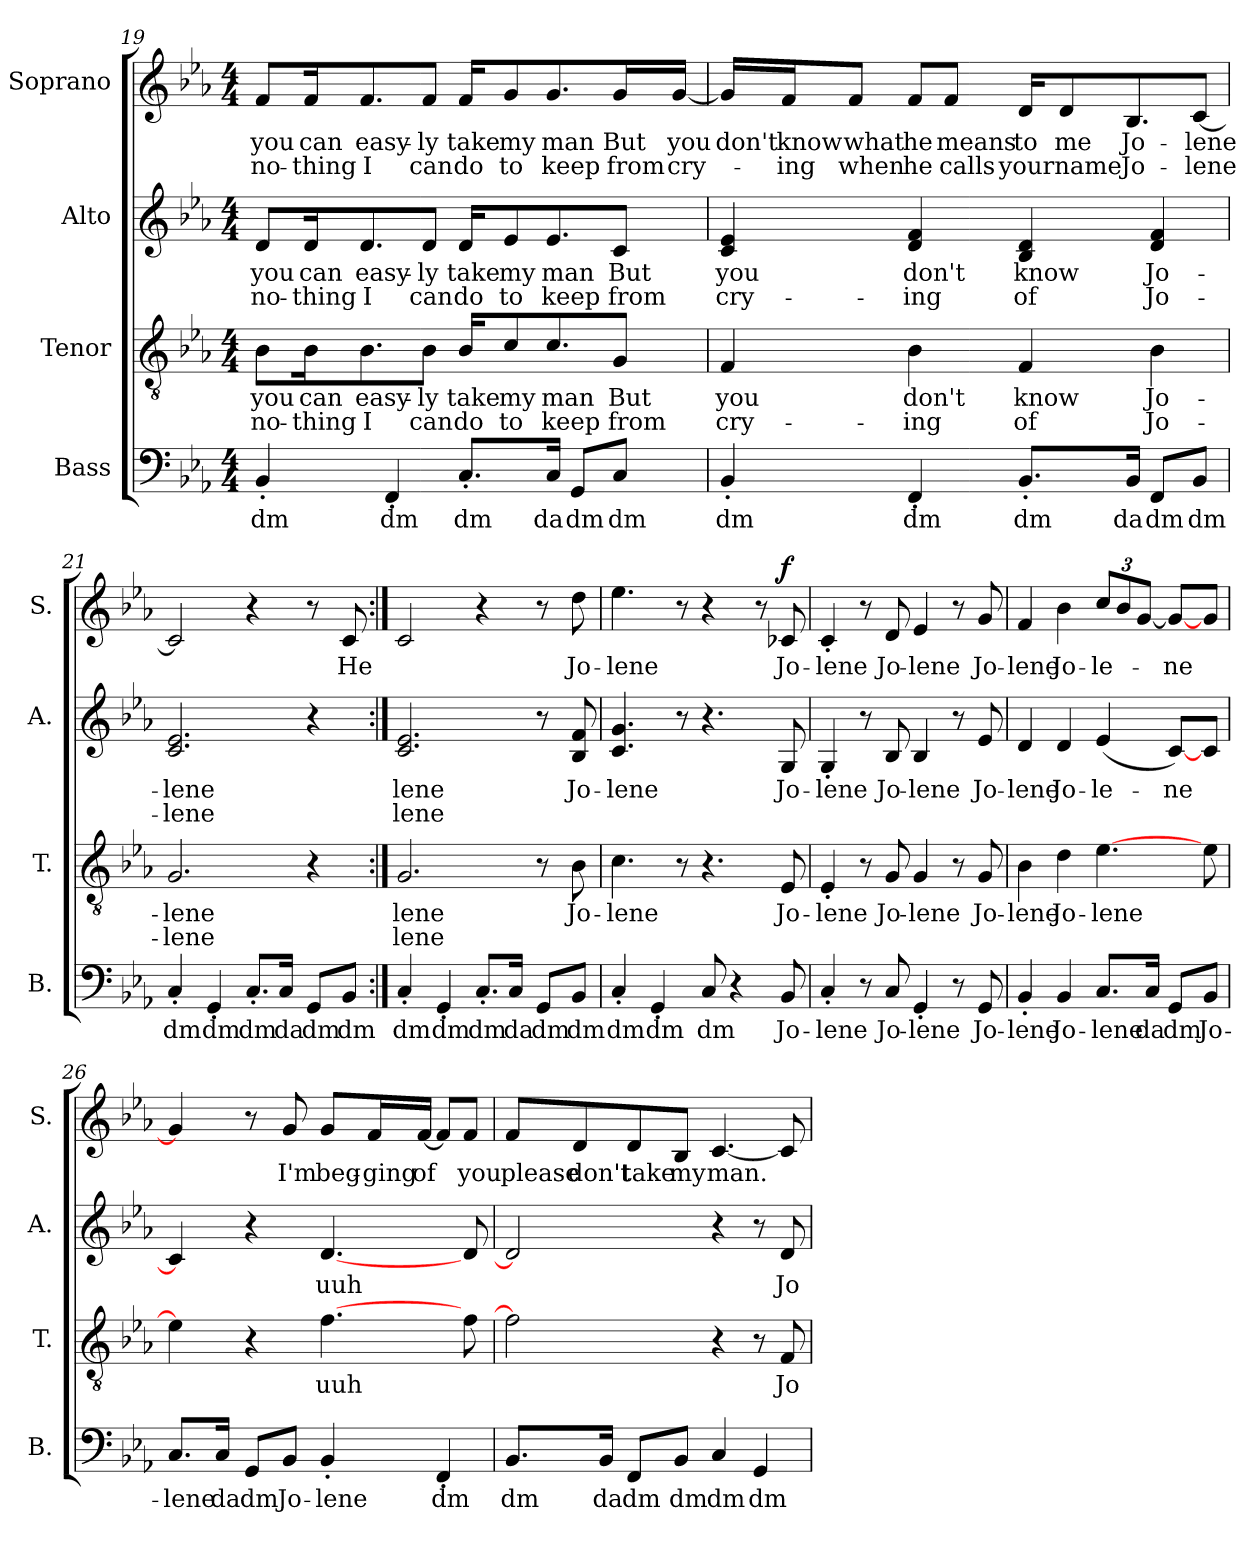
**kern	**text	**kern	**text	**text	**kern	**text	**text	**kern	**text	**text	**dynam
*part4	*part4	*part3	*part3	*part3	*part2	*part2	*part2	*part1	*part1	*part1	*part1
*staff4	*staff4	*staff3	*staff3	*staff3	*staff2	*staff2	*staff2	*staff1	*staff1	*staff1	*staff1
*I"Bass	*	*I"Tenor	*	*	*I"Alto	*	*	*I"Soprano	*	*	*
*I'B.	*	*I'T.	*	*	*I'A.	*	*	*I'S.	*	*	*
*clefF4	*	*clefGv2	*	*	*clefG2	*	*	*clefG2	*	*	*
*k[b-e-a-]	*	*k[b-e-a-]	*	*	*k[b-e-a-]	*	*	*k[b-e-a-]	*	*	*
*M4/4	*	*M4/4	*	*	*M4/4	*	*	*M4/4	*	*	*
=19	=19	=19	=19	=19	=19	=19	=19	=19	=19	=19	=19
!	!LO:LY:b	!	!LO:LY:b	!LO:LY:b	!	!LO:LY:b	!LO:LY:b	!	!LO:LY:b	!LO:LY:b	!
4BB-'/	dm	8B-\L	you	no-	8d/L	you	no-	8f/L	you	no-	.
!	!	!	!LO:LY:b	!LO:LY:b	!	!LO:LY:b	!LO:LY:b	!	!LO:LY:b	!LO:LY:b	!
.	.	16B-\K	can	-thing	16d/K	can	-thing	16f/K	can	-thing	.
!	!	!	!LO:LY:b	!LO:LY:b	!	!LO:LY:b	!LO:LY:b	!	!LO:LY:b	!LO:LY:b	!
.	.	8.B-\	easy-	I	8.d/	easy-	I	8.f/	easy-	I	.
!	!LO:LY:b	!	!	!	!	!	!	!	!	!	!
4FF'/	dm	.	.	.	.	.	.	.	.	.	.
!	!	!	!LO:LY:b	!LO:LY:b	!	!LO:LY:b	!LO:LY:b	!	!LO:LY:b	!LO:LY:b	!
.	.	8B-\J	-ly	can	8d/J	-ly	can	8f/J	-ly	can	.
!	!LO:LY:b	!	!LO:LY:b	!LO:LY:b	!	!LO:LY:b	!LO:LY:b	!	!LO:LY:b	!LO:LY:b	!
8.C'/L	dm	16B-/KL	take	do	16d/KL	take	do	16f/KL	take	do	.
!	!	!	!LO:LY:b	!LO:LY:b	!	!LO:LY:b	!LO:LY:b	!	!LO:LY:b	!LO:LY:b	!
.	.	8c/	my	to	8e-/	my	to	8g/	my	to	.
!	!LO:LY:b	!	!LO:LY:b	!LO:LY:b	!	!LO:LY:b	!LO:LY:b	!	!LO:LY:b	!LO:LY:b	!
16C/Jk	da	8.c/	man	keep	8.e-/	man	keep	8.g/	man	keep	.
!	!LO:LY:b	!	!	!	!	!	!	!	!	!	!
8GG/L	dm	.	.	.	.	.	.	.	.	.	.
!	!LO:LY:b	!	!LO:LY:b	!LO:LY:b	!	!LO:LY:b	!LO:LY:b	!	!LO:LY:b	!LO:LY:b	!
8C/J	dm	8G/J	But	from	8c/J	But	from	16g/L	But	from	.
!	!	!	!	!	!	!	!	!	!LO:LY:b	!LO:LY:b	!
.	.	.	.	.	.	.	.	[16g/JJ	you	cry-	.
!!LO:LB:g=z
=20	=20	=20	=20	=20	=20	=20	=20	=20	=20	=20	=20
!	!LO:LY:b	!	!LO:LY:b	!LO:LY:b	!	!LO:LY:b	!LO:LY:b	!	!LO:LY:b	!	!
4BB-'/	dm	4F/	you	cry-	4c/ 4e-/	you	cry-	16g/LL]	don't	.	.
!	!	!	!	!	!	!	!	!	!LO:LY:b	!LO:LY:b	!
.	.	.	.	.	.	.	.	16f/J	know	-ing	.
!	!	!	!	!	!	!	!	!	!LO:LY:b	!LO:LY:b	!
.	.	.	.	.	.	.	.	8f/J	what	when	.
!	!LO:LY:b	!	!LO:LY:b	!LO:LY:b	!	!LO:LY:b	!LO:LY:b	!	!LO:LY:b	!LO:LY:b	!
4FF'/	dm	4B-\	don't	-ing	4d/ 4f/	don't	-ing	8f/L	he	he	.
!	!	!	!	!	!	!	!	!	!LO:LY:b	!LO:LY:b	!
.	.	.	.	.	.	.	.	8f/J	means	calls	.
!	!LO:LY:b	!	!LO:LY:b	!LO:LY:b	!	!LO:LY:b	!LO:LY:b	!	!LO:LY:b	!LO:LY:b	!
8.BB-'/L	dm	4F/	know	of	4B-/ 4d/	know	of	16d/KL	to	your	.
!	!	!	!	!	!	!	!	!	!LO:LY:b	!LO:LY:b	!
.	.	.	.	.	.	.	.	8d/	me	name	.
!	!LO:LY:b	!	!	!	!	!	!	!	!LO:LY:b	!LO:LY:b	!
16BB-/Jk	da	.	.	.	.	.	.	8.B-/	Jo-	Jo-	.
!	!LO:LY:b	!	!LO:LY:b	!LO:LY:b	!	!LO:LY:b	!LO:LY:b	!	!	!	!
8FF/L	dm	4B-\	Jo-	Jo-	4d/ 4f/	Jo-	Jo-	.	.	.	.
!	!LO:LY:b	!	!	!	!	!	!	!	!LO:LY:b	!LO:LY:b	!
8BB-/J	dm	.	.	.	.	.	.	[8c/J	-lene	-lene	.
=21	=21	=21	=21	=21	=21	=21	=21	=21	=21	=21	=21
!	!LO:LY:b	!	!LO:LY:b	!LO:LY:b	!	!LO:LY:b	!LO:LY:b	!	!	!	!
4C'/	dm	2.G/	-lene	-lene	2.c/ 2.e-/	-lene	-lene	2c/]	.	.	.
!	!LO:LY:b	!	!	!	!	!	!	!	!	!	!
4GG'/	dm	.	.	.	.	.	.	.	.	.	.
!	!LO:LY:b	!	!	!	!	!	!	!	!	!	!
8.C'/L	dm	.	.	.	.	.	.	4r	.	.	.
!	!LO:LY:b	!	!	!	!	!	!	!	!	!	!
16C/Jk	da	.	.	.	.	.	.	.	.	.	.
!	!LO:LY:b	!	!	!	!	!	!	!	!	!	!
8GG/L	dm	4r	.	.	4r	.	.	8r	.	.	.
!	!LO:LY:b	!	!	!	!	!	!	!	!LO:LY:b	!	!
8BB-/J	dm	.	.	.	.	.	.	8c/	He	.	.
!!LO:PB:g=z
=22:|!	=22:|!	=22:|!	=22:|!	=22:|!	=22:|!	=22:|!	=22:|!	=22:|!	=22:|!	=22:|!	=22:|!
!	!LO:LY:b	!	!LO:LY:b	!LO:LY:b	!	!LO:LY:b	!LO:LY:b	!	!	!	!
4C'/	dm	2.G/	-lene	-lene	2.c/ 2.e-/	-lene	-lene	2c/	.	.	.
!	!LO:LY:b	!	!	!	!	!	!	!	!	!	!
4GG'/	dm	.	.	.	.	.	.	.	.	.	.
!	!LO:LY:b	!	!	!	!	!	!	!	!	!	!
8.C'/L	dm	.	.	.	.	.	.	4r	.	.	.
!	!LO:LY:b	!	!	!	!	!	!	!	!	!	!
16C/Jk	da	.	.	.	.	.	.	.	.	.	.
!	!LO:LY:b	!	!	!	!	!	!	!	!	!	!
8GG/L	dm	8r	.	.	8r	.	.	8r	.	.	.
!	!LO:LY:b	!	!LO:LY:b	!	!	!LO:LY:b	!	!	!LO:LY:b	!	!
8BB-/J	dm	8B-\	Jo-	.	8B-/ 8f/	Jo-	.	8dd\	Jo-	.	.
=23	=23	=23	=23	=23	=23	=23	=23	=23	=23	=23	=23
!	!LO:LY:b	!	!LO:LY:b	!	!	!LO:LY:b	!	!	!LO:LY:b	!	!
4C'/	dm	4.c\	-lene	.	4.c/ 4.g/	-lene	.	4.ee-\	-lene	.	.
!	!LO:LY:b	!	!	!	!	!	!	!	!	!	!
4GG'/	dm	.	.	.	.	.	.	.	.	.	.
.	.	8r	.	.	8r	.	.	8r	.	.	.
!	!LO:LY:b	!	!	!	!	!	!	!	!	!	!
8C/	dm	4.r	.	.	4.r	.	.	4r	.	.	.
4r	.	.	.	.	.	.	.	.	.	.	.
.	.	.	.	.	.	.	.	8r	.	.	.
!	!LO:LY:b	!	!LO:LY:b	!	!	!LO:LY:b	!	!	!LO:LY:b	!	!LO:DY:b
8BB-/	Jo-	8E-/	Jo-	.	8G/	Jo-	.	8c-X/	Jo-	.	f
=24	=24	=24	=24	=24	=24	=24	=24	=24	=24	=24	=24
!	!LO:LY:b	!	!LO:LY:b	!	!	!LO:LY:b	!	!	!LO:LY:b	!	!
4C'/	-lene	4E-'/	-lene	.	4G'/	-lene	.	4c'/	-lene	.	.
8r	.	8r	.	.	8r	.	.	8r	.	.	.
!	!LO:LY:b	!	!LO:LY:b	!	!	!LO:LY:b	!	!	!LO:LY:b	!	!
8C/	Jo-	8G/	Jo-	.	8B-/	Jo-	.	8d/	Jo-	.	.
!	!LO:LY:b	!	!LO:LY:b	!	!	!LO:LY:b	!	!	!LO:LY:b	!	!
4GG'/	-lene	4G/	-lene	.	4B-/	-lene	.	4e-/	-lene	.	.
8r	.	8r	.	.	8r	.	.	8r	.	.	.
!	!LO:LY:b	!	!LO:LY:b	!	!	!LO:LY:b	!	!	!LO:LY:b	!	!
8GG/	Jo-	8G/	Jo-	.	8e-/	Jo-	.	8g/	Jo-	.	.
=25	=25	=25	=25	=25	=25	=25	=25	=25	=25	=25	=25
!	!LO:LY:b	!	!LO:LY:b	!	!	!LO:LY:b	!	!	!LO:LY:b	!	!
4BB-'/	-lene	4B-\	-lene	.	4d/	-lene	.	4f/	-lene	.	.
!	!LO:LY:b	!	!LO:LY:b	!	!	!LO:LY:b	!	!	!LO:LY:b	!	!
4BB-/	Jo-	4d\	Jo-	.	4d/	Jo-	.	4b-\	Jo-	.	.
!	!LO:LY:b	!	!LO:LY:b	!	!	!LO:LY:b	!	!	!	!	!
*	*	*	*	*	*	*	*	*Xbrackettup	*	*	*
!	!	!	!	!	!	!	!	!	!LO:LY:b	!	!
8.C/L	-lene	[4.e-\	-lene	.	(<4e-/	-le-	.	12cc/L	-le-	.	.
.	.	.	.	.	.	.	.	12b-/	.	.	.
.	.	.	.	.	.	.	.	[12g/J	.	.	.
!	!LO:LY:b	!	!	!	!	!	!	!	!	!	!
16C/Jk	da	.	.	.	.	.	.	.	.	.	.
!	!LO:LY:b	!	!	!	!	!LO:LY:b	!	!	!LO:LY:b	!	!
8GG/L	dm	.	.	.	[8c/L)	-ne	.	8g/L_	-ne	.	.
!	!LO:LY:b	!	!	!	!	!	!	!	!	!	!
8BB-/J	Jo-	8e-\	.	.	8c/J	.	.	8g/J	.	.	.
!!LO:LB:g=z
=26	=26	=26	=26	=26	=26	=26	=26	=26	=26	=26	=26
!	!LO:LY:b	!	!	!	!	!	!	!	!	!	!
8.C/L	-lene	4e-\]	.	.	4c/]	.	.	4g/]	.	.	.
!	!LO:LY:b	!	!	!	!	!	!	!	!	!	!
16C/Jk	da	.	.	.	.	.	.	.	.	.	.
!	!LO:LY:b	!	!	!	!	!	!	!	!	!	!
8GG/L	dm	4r	.	.	4r	.	.	8r	.	.	.
!	!LO:LY:b	!	!	!	!	!	!	!	!LO:LY:b	!	!
8BB-/J	Jo-	.	.	.	.	.	.	8g/	I'm	.	.
!	!LO:LY:b	!	!LO:LY:b	!	!	!LO:LY:b	!	!	!LO:LY:b	!	!
4BB-'/	-lene	[4.f\	uuh	.	[4.d/	uuh	.	8g/L	beg-	.	.
!	!	!	!	!	!	!	!	!	!LO:LY:b	!	!
.	.	.	.	.	.	.	.	16f/L	-ging	.	.
!	!	!	!	!	!	!	!	!	!LO:LY:b	!	!
.	.	.	.	.	.	.	.	[16f/JJ	of	.	.
!	!LO:LY:b	!	!	!	!	!	!	!	!	!	!
4FF'/	dm	.	.	.	.	.	.	8f/L]	.	.	.
!	!	!	!	!	!	!	!	!	!LO:LY:b	!	!
.	.	8f\	.	.	8d/	.	.	8f/J	you	.	.
=27	=27	=27	=27	=27	=27	=27	=27	=27	=27	=27	=27
!	!LO:LY:b	!	!	!	!	!	!	!	!LO:LY:b	!	!
8.BB-/L	dm	2f\]	.	.	2d/]	.	.	8f/L	please	.	.
!	!	!	!	!	!	!	!	!	!LO:LY:b	!	!
.	.	.	.	.	.	.	.	8d/	don't	.	.
!	!LO:LY:b	!	!	!	!	!	!	!	!	!	!
16BB-/Jk	da	.	.	.	.	.	.	.	.	.	.
!	!LO:LY:b	!	!	!	!	!	!	!	!LO:LY:b	!	!
8FF/L	dm	.	.	.	.	.	.	8d/	take	.	.
!	!LO:LY:b	!	!	!	!	!	!	!	!LO:LY:b	!	!
8BB-/J	dm	.	.	.	.	.	.	8B-/J	my	.	.
!	!LO:LY:b	!	!	!	!	!	!	!	!LO:LY:b	!	!
4C/	dm	4r	.	.	4r	.	.	[4.c/	man.	.	.
!	!LO:LY:b	!	!	!	!	!	!	!	!	!	!
4GG/	dm	8r	.	.	8r	.	.	.	.	.	.
!	!	!	!LO:LY:b	!	!	!LO:LY:b	!	!	!	!	!
.	.	8F/	Jo-	.	8d/	Jo-	.	8c/]	.	.	.
=	=	=	=	=	=	=	=	=	=	=	=
*-	*-	*-	*-	*-	*-	*-	*-	*-	*-	*-	*-
